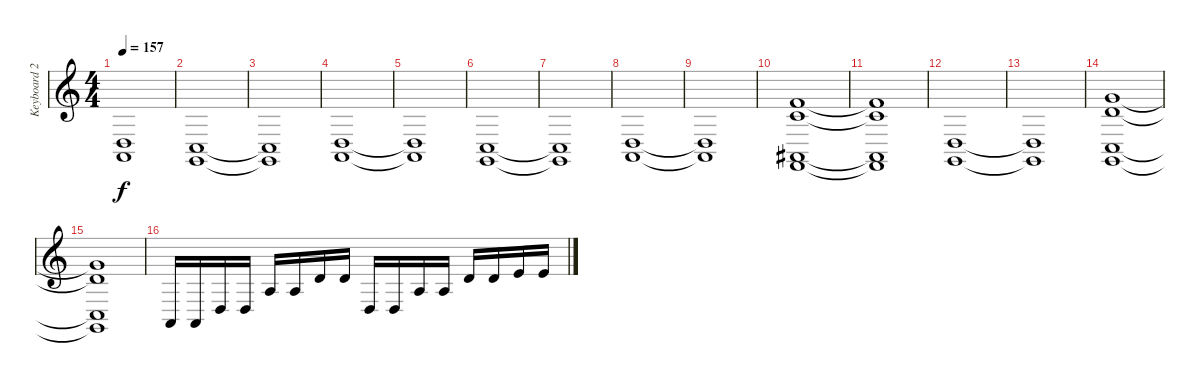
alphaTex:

\track ("Keyboard 2" "Keyboard 2") {instrument pad3polysynth}
\staff {score}
\tuning (E4 B3 G3 D3 A2 E2) {hide}
\ts (4 4)
\tempo 157
\clef g2
\ks c
(0.4{t} 0.5{t}).1{dy f} |
(3.5 3.6).1 |
(3.5{t} 3.6{t}).1 |
(0.4 0.5).1 |
(0.4{t} 0.5{t}).1 |
(3.5 3.6).1 |
(3.5{t} 3.6{t}).1 |
(0.4 0.5).1 |
(0.4{t} 0.5{t}).1 |
(1.1 1.2 1.5 1.6).1 |
(1.1{t} 1.2{t} 1.5{t} 1.6{t}).1 |
(0.4 3.6).1 |
(0.4{t} 3.6{t}).1 |
(3.1 3.2 3.5 3.6).1 |
(3.1{t} 3.2{t} 3.5{t} 3.6{t}).1 |
0.5.16{instrument slapbass1} 0.5.16 0.4.16 0.4.16 2.3.16 2.3.16 3.2.16 3.2.16 0.4.16 0.4.16 2.3.16 2.3.16 3.2.16 3.2.16 0.1.16 0.1.16
